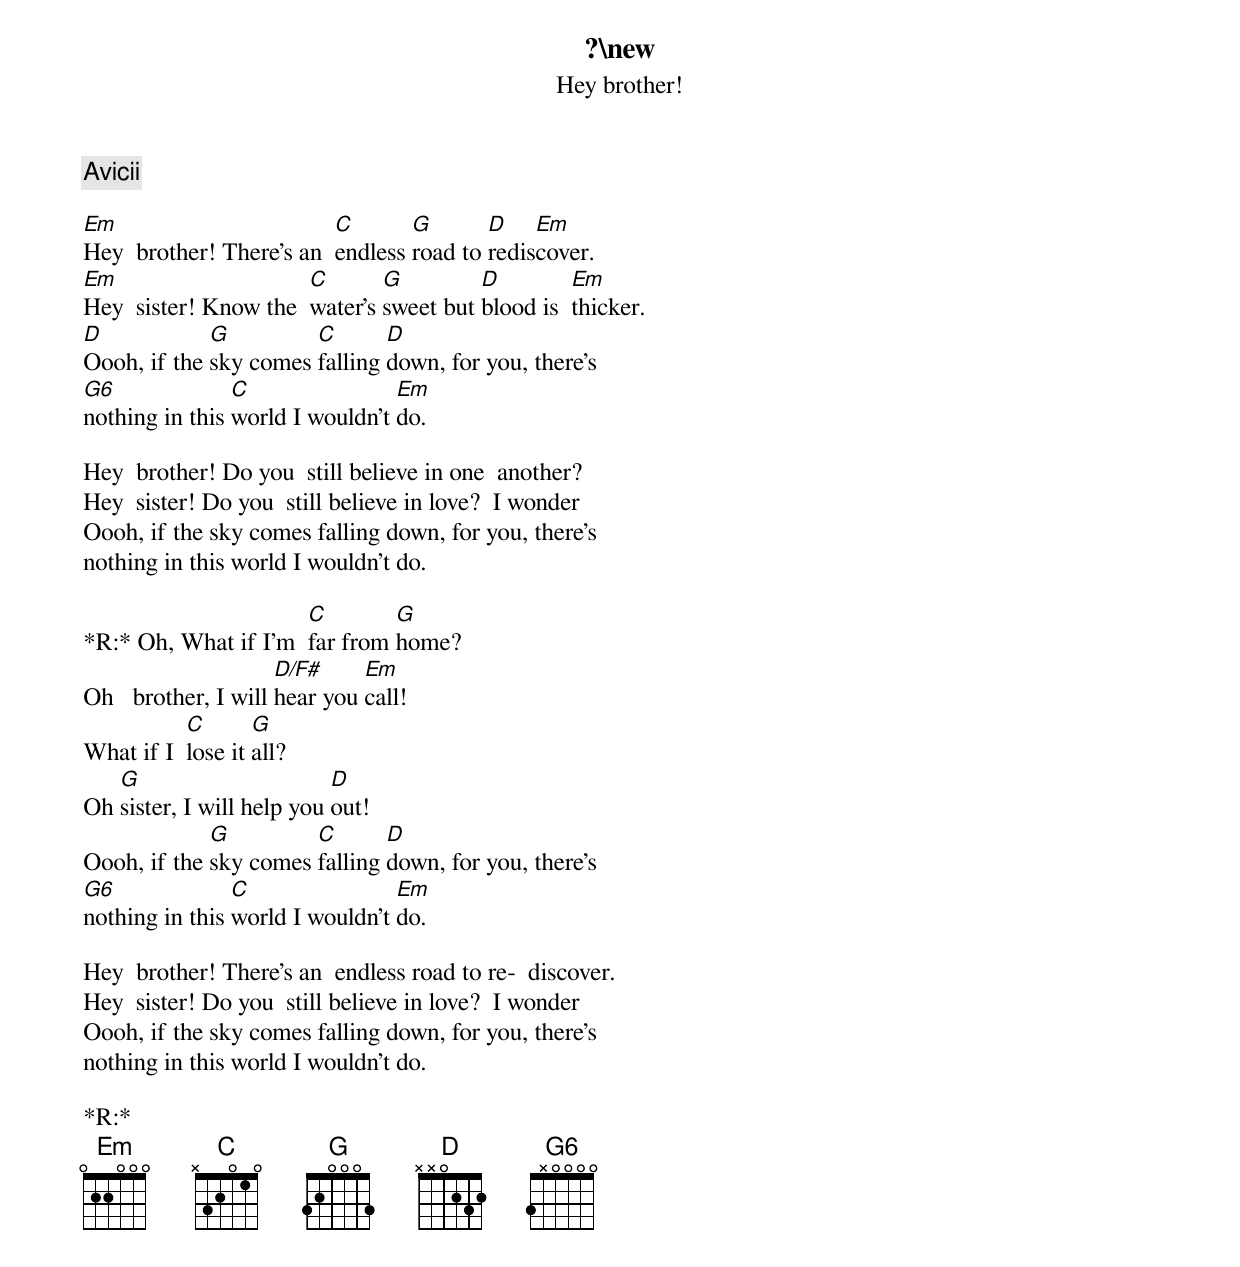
?\new
Hey brother!
Avicii

Em                        C       G       D    Em
Hey  brother! There's an  endless road to rediscover.
Em                     C       G         D         Em
Hey  sister! Know the  water's sweet but blood is  thicker.
D            G         C       D
Oooh, if the sky comes falling down, for you, there's
G6              C                Em
nothing in this world I wouldn't do.

Hey  brother! Do you  still believe in one  another?
Hey  sister! Do you  still believe in love?  I wonder
Oooh, if the sky comes falling down, for you, there's
nothing in this world I wouldn't do.

                      C        G
*R:* Oh, What if I'm  far from home?
                     D/F#     Em
Oh   brother, I will hear you call!
           C       G
What if I  lose it all?
   G                       D
Oh sister, I will help you out!
             G         C       D
Oooh, if the sky comes falling down, for you, there's
G6              C                Em
nothing in this world I wouldn't do.

Hey  brother! There's an  endless road to re-  discover.
Hey  sister! Do you  still believe in love?  I wonder
Oooh, if the sky comes falling down, for you, there's
nothing in this world I wouldn't do.

*R:*
